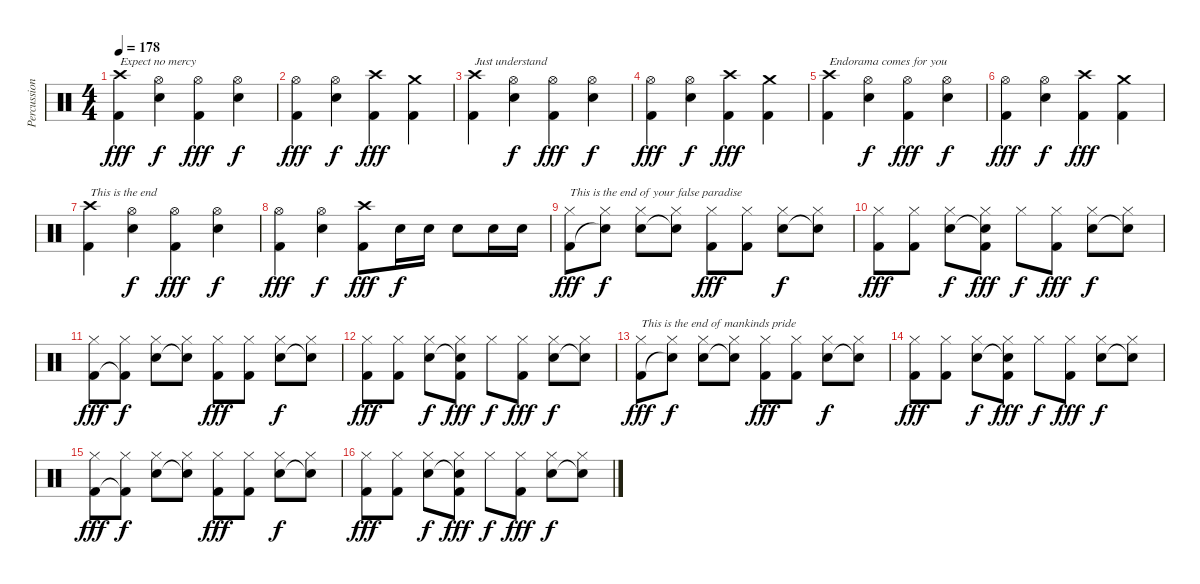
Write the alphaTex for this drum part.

\track ("Percussion" "Percussion") {instrument percussion}
\staff {score}
\articulation defaults
\ts (4 4)
\tempo 178
\clef neutral
\ks c
("Crash high (hit)" "Kick (hit) 2").4{txt "Expect no mercy" dy fff} ("Hi-Hat (open)" "Snare (hit) 2").4{dy f} ("Hi-Hat (open)" "Kick (hit) 2").4{dy fff} ("Hi-Hat (open)" "Snare (hit) 2").4{dy f} |
("Hi-Hat (open)" "Kick (hit) 2").4{dy fff} ("Hi-Hat (open)" "Snare (hit) 2").4{dy f} ("Crash high (hit)" "Kick (hit) 2").4{dy fff} ("Crash medium (hit)" "Kick (hit) 2").4 |
("Crash high (hit)" "Kick (hit) 2").4{txt "Just understand"} ("Hi-Hat (open)" "Snare (hit) 2").4{dy f} ("Hi-Hat (open)" "Kick (hit) 2").4{dy fff} ("Hi-Hat (open)" "Snare (hit) 2").4{dy f} |
("Hi-Hat (open)" "Kick (hit) 2").4{dy fff} ("Hi-Hat (open)" "Snare (hit) 2").4{dy f} ("Crash high (hit)" "Kick (hit) 2").4{dy fff} ("Crash medium (hit)" "Kick (hit) 2").4 |
("Crash high (hit)" "Kick (hit) 2").4{txt "Endorama comes for you"} ("Hi-Hat (open)" "Snare (hit) 2").4{dy f} ("Hi-Hat (open)" "Kick (hit) 2").4{dy fff} ("Hi-Hat (open)" "Snare (hit) 2").4{dy f} |
("Hi-Hat (open)" "Kick (hit) 2").4{dy fff} ("Hi-Hat (open)" "Snare (hit) 2").4{dy f} ("Crash high (hit)" "Kick (hit) 2").4{dy fff} ("Crash medium (hit)" "Kick (hit) 2").4 |
("Crash high (hit)" "Kick (hit) 2").4{txt "This is the end"} ("Hi-Hat (open)" "Snare (hit) 2").4{dy f} ("Hi-Hat (open)" "Kick (hit) 2").4{dy fff} ("Hi-Hat (open)" "Snare (hit) 2").4{dy f} |
("Hi-Hat (open)" "Kick (hit) 2").4{dy fff} ("Hi-Hat (open)" "Snare (hit) 2").4{dy f} ("Crash high (hit)" "Kick (hit) 2").8{dy fff} "Snare (hit) 2".16{dy f} "Snare (hit) 2".16 "Snare (hit) 2".8 "Snare (hit) 2".16 "Snare (hit) 2".16 |
("Hi-Hat (closed)" "Kick (hit) 2").8{txt "This is the end of your false paradise" dy fff} ("Hi-Hat (closed)" "Snare (hit)"{t}).8{dy f} ("Hi-Hat (closed)" "Snare (hit) 2").8 ("Hi-Hat (closed)" "Snare (hit)"{t}).8 ("Hi-Hat (closed)" "Kick (hit) 2").8{dy fff} ("Hi-Hat (closed)" "Kick (hit) 2").8 ("Hi-Hat (closed)" "Snare (hit) 2").8{dy f} ("Hi-Hat (closed)" "Snare (hit)"{t}).8 |
("Hi-Hat (closed)" "Kick (hit) 2").8{dy fff} ("Hi-Hat (closed)" "Kick (hit) 2").8 ("Hi-Hat (closed)" "Snare (hit) 2").8{dy f} ("Hi-Hat (closed)" "Snare (hit)"{t} "Kick (hit) 2").8{dy fff} "Hi-Hat (closed)".8{dy f} ("Hi-Hat (closed)" "Kick (hit) 2").8{dy fff} ("Hi-Hat (closed)" "Snare (hit) 2").8{dy f} ("Hi-Hat (closed)" "Snare (hit)"{t}).8 |
("Hi-Hat (closed)" "Kick (hit) 2").8{dy fff} ("Hi-Hat (closed)" "Kick (hit) 2"{t}).8{dy f} ("Hi-Hat (closed)" "Snare (hit) 2").8 ("Hi-Hat (closed)" "Snare (hit)"{t}).8 ("Hi-Hat (closed)" "Kick (hit) 2").8{dy fff} ("Hi-Hat (closed)" "Kick (hit) 2").8 ("Hi-Hat (closed)" "Snare (hit) 2").8{dy f} ("Hi-Hat (closed)" "Snare (hit)"{t}).8 |
("Hi-Hat (closed)" "Kick (hit) 2").8{dy fff} ("Hi-Hat (closed)" "Kick (hit) 2").8 ("Hi-Hat (closed)" "Snare (hit) 2").8{dy f} ("Hi-Hat (closed)" "Snare (hit)"{t} "Kick (hit) 2").8{dy fff} "Hi-Hat (closed)".8{dy f} ("Hi-Hat (closed)" "Kick (hit) 2").8{dy fff} ("Hi-Hat (closed)" "Snare (hit) 2").8{dy f} ("Hi-Hat (closed)" "Snare (hit)"{t}).8 |
("Hi-Hat (closed)" "Kick (hit) 2").8{txt "This is the end of mankinds pride" dy fff} ("Hi-Hat (closed)" "Snare (hit)"{t}).8{dy f} ("Hi-Hat (closed)" "Snare (hit) 2").8 ("Hi-Hat (closed)" "Snare (hit)"{t}).8 ("Hi-Hat (closed)" "Kick (hit) 2").8{dy fff} ("Hi-Hat (closed)" "Kick (hit) 2").8 ("Hi-Hat (closed)" "Snare (hit) 2").8{dy f} ("Hi-Hat (closed)" "Snare (hit)"{t}).8 |
("Hi-Hat (closed)" "Kick (hit) 2").8{dy fff} ("Hi-Hat (closed)" "Kick (hit) 2").8 ("Hi-Hat (closed)" "Snare (hit) 2").8{dy f} ("Hi-Hat (closed)" "Snare (hit)"{t} "Kick (hit) 2").8{dy fff} "Hi-Hat (closed)".8{dy f} ("Hi-Hat (closed)" "Kick (hit) 2").8{dy fff} ("Hi-Hat (closed)" "Snare (hit) 2").8{dy f} ("Hi-Hat (closed)" "Snare (hit)"{t}).8 |
("Hi-Hat (closed)" "Kick (hit) 2").8{dy fff} ("Hi-Hat (closed)" "Kick (hit) 2"{t}).8{dy f} ("Hi-Hat (closed)" "Snare (hit) 2").8 ("Hi-Hat (closed)" "Snare (hit)"{t}).8 ("Hi-Hat (closed)" "Kick (hit) 2").8{dy fff} ("Hi-Hat (closed)" "Kick (hit) 2").8 ("Hi-Hat (closed)" "Snare (hit) 2").8{dy f} ("Hi-Hat (closed)" "Snare (hit)"{t}).8 |
("Hi-Hat (closed)" "Kick (hit) 2").8{dy fff} ("Hi-Hat (closed)" "Kick (hit) 2").8 ("Hi-Hat (closed)" "Snare (hit) 2").8{dy f} ("Hi-Hat (closed)" "Snare (hit)"{t} "Kick (hit) 2").8{dy fff} "Hi-Hat (closed)".8{dy f} ("Hi-Hat (closed)" "Kick (hit) 2").8{dy fff} ("Hi-Hat (closed)" "Snare (hit) 2").8{dy f} ("Hi-Hat (closed)" "Snare (hit)"{t}).8
